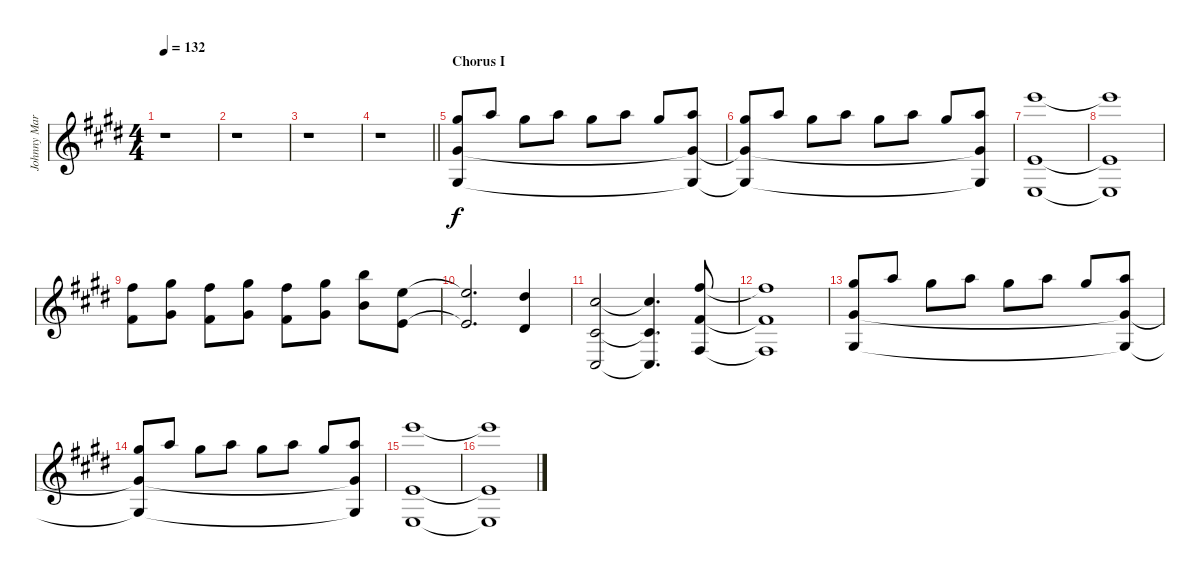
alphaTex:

\track ("Johnny Marr's string ensemble" "Johnny Mar") {instrument stringensemble1}
\staff {score}
\tuning (E4 B3 G3 D3 A2 E2) {hide}
\ts (4 4)
\tempo 132
\clef g2
\ks e
r.1{dy f} |
r.1 |
r.1 |
\barLineRight lightlight
r.1 |
\section ("" "Chorus I")
(21.2 18.4 16.6).8 22.2.8 21.2.8 22.2.8 21.2.8 22.2.8 21.2.8 (22.2 18.4{t} 16.6{t}).8 |
(21.2 18.4{t} 16.6{t}).8 22.2.8 21.2.8 22.2.8 21.2.8 22.2.8 21.2.8 (22.2 18.4{t} 16.6{t}).8 |
(24.1 14.4 12.6).1 |
(24.1{t} 14.4{t} 12.6{t}).1 |
(19.2 16.4).8 (21.2 18.4).8 (19.2 16.4).8 (21.2 18.4).8 (19.2 16.4).8 (21.2 18.4).8 (19.1 16.3).8 (17.2 14.4).8 |
(17.2{t} 14.4{t}).2{d} (16.2 13.4).4 |
(14.2 11.4 9.6).2 (14.2{t} 11.4{t} 9.6{t}).4{d} (14.1 11.3 9.5).8 |
(14.1{t} 11.3{t} 9.5{t}).1 |
(21.2 18.4 16.6).8 22.2.8 21.2.8 22.2.8 21.2.8 22.2.8 21.2.8 (22.2 18.4{t} 16.6{t}).8 |
(21.2 18.4{t} 16.6{t}).8 22.2.8 21.2.8 22.2.8 21.2.8 22.2.8 21.2.8 (22.2 18.4{t} 16.6{t}).8 |
(24.1 14.4 12.6).1 |
(24.1{t} 14.4{t} 12.6{t}).1
